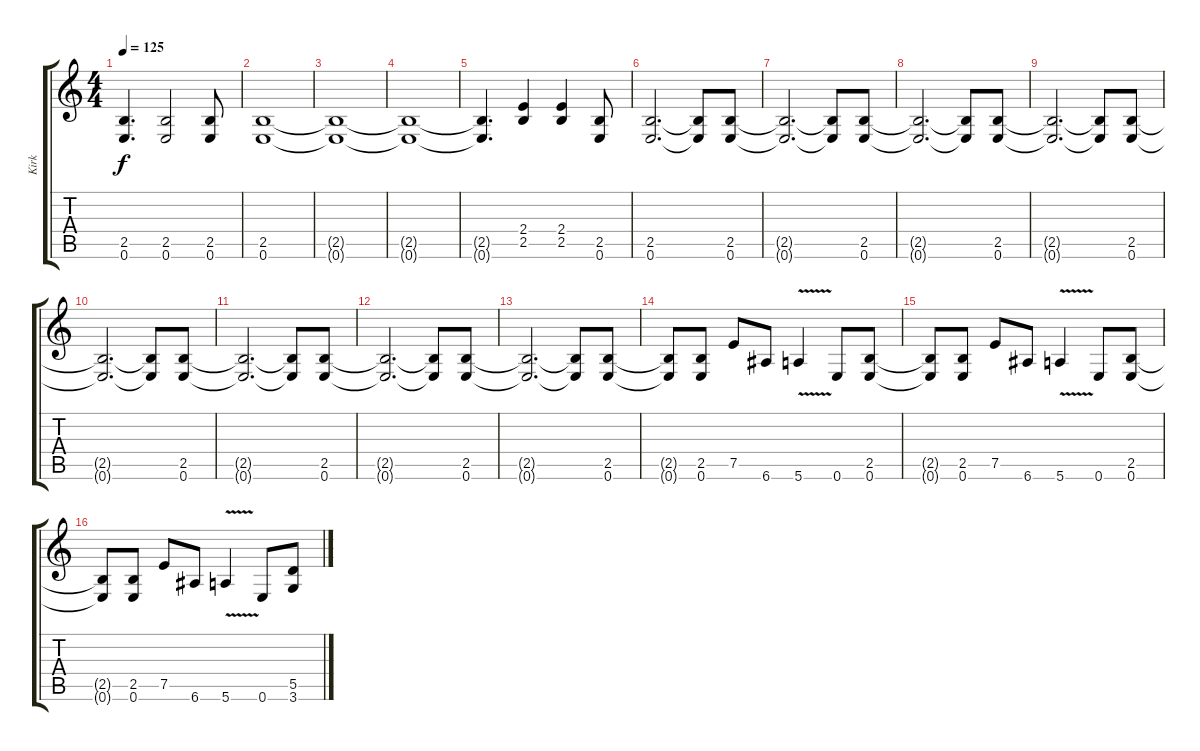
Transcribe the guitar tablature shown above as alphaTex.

\track ("Kirk" "Kirk") {instrument distortionguitar}
\staff {score tabs}
\tuning (E4 B3 G3 D3 A2 E2) {hide}
\ts (4 4)
\tempo 125
\clef g2
\ks c
(2.5{t} 0.6{t}).4{d dy f} (2.5 0.6).2 (2.5 0.6).8 |
(2.5 0.6).1 |
(2.5{t} 0.6{t}).1 |
(2.5{t} 0.6{t}).1 |
(2.5{t} 0.6{t}).4{d} (2.4 2.5).4 (2.4 2.5).4 (2.5 0.6).8 |
(2.5 0.6).2{d} (2.5{t} 0.6{t}).8 (2.5 0.6).8 |
(2.5{t} 0.6{t}).2{d} (2.5{t} 0.6{t}).8 (2.5 0.6).8 |
(2.5{t} 0.6{t}).2{d} (2.5{t} 0.6{t}).8 (2.5 0.6).8 |
(2.5{t} 0.6{t}).2{d} (2.5{t} 0.6{t}).8 (2.5 0.6).8 |
(2.5{t} 0.6{t}).2{d} (2.5{t} 0.6{t}).8 (2.5 0.6).8 |
(2.5{t} 0.6{t}).2{d} (2.5{t} 0.6{t}).8 (2.5 0.6).8 |
(2.5{t} 0.6{t}).2{d} (2.5{t} 0.6{t}).8 (2.5 0.6).8 |
(2.5{t} 0.6{t}).2{d} (2.5{t} 0.6{t}).8 (2.5 0.6).8 |
(2.5{t} 0.6{t}).8 (2.5 0.6).8 7.5.8 6.6.8 5.6{v}.4 0.6.8 (2.5 0.6).8 |
(2.5{t} 0.6{t}).8 (2.5 0.6).8 7.5.8 6.6.8 5.6{v}.4 0.6.8 (2.5 0.6).8 |
(2.5{t} 0.6{t}).8 (2.5 0.6).8 7.5.8 6.6.8 5.6{v}.4 0.6.8 (5.5 3.6).8
